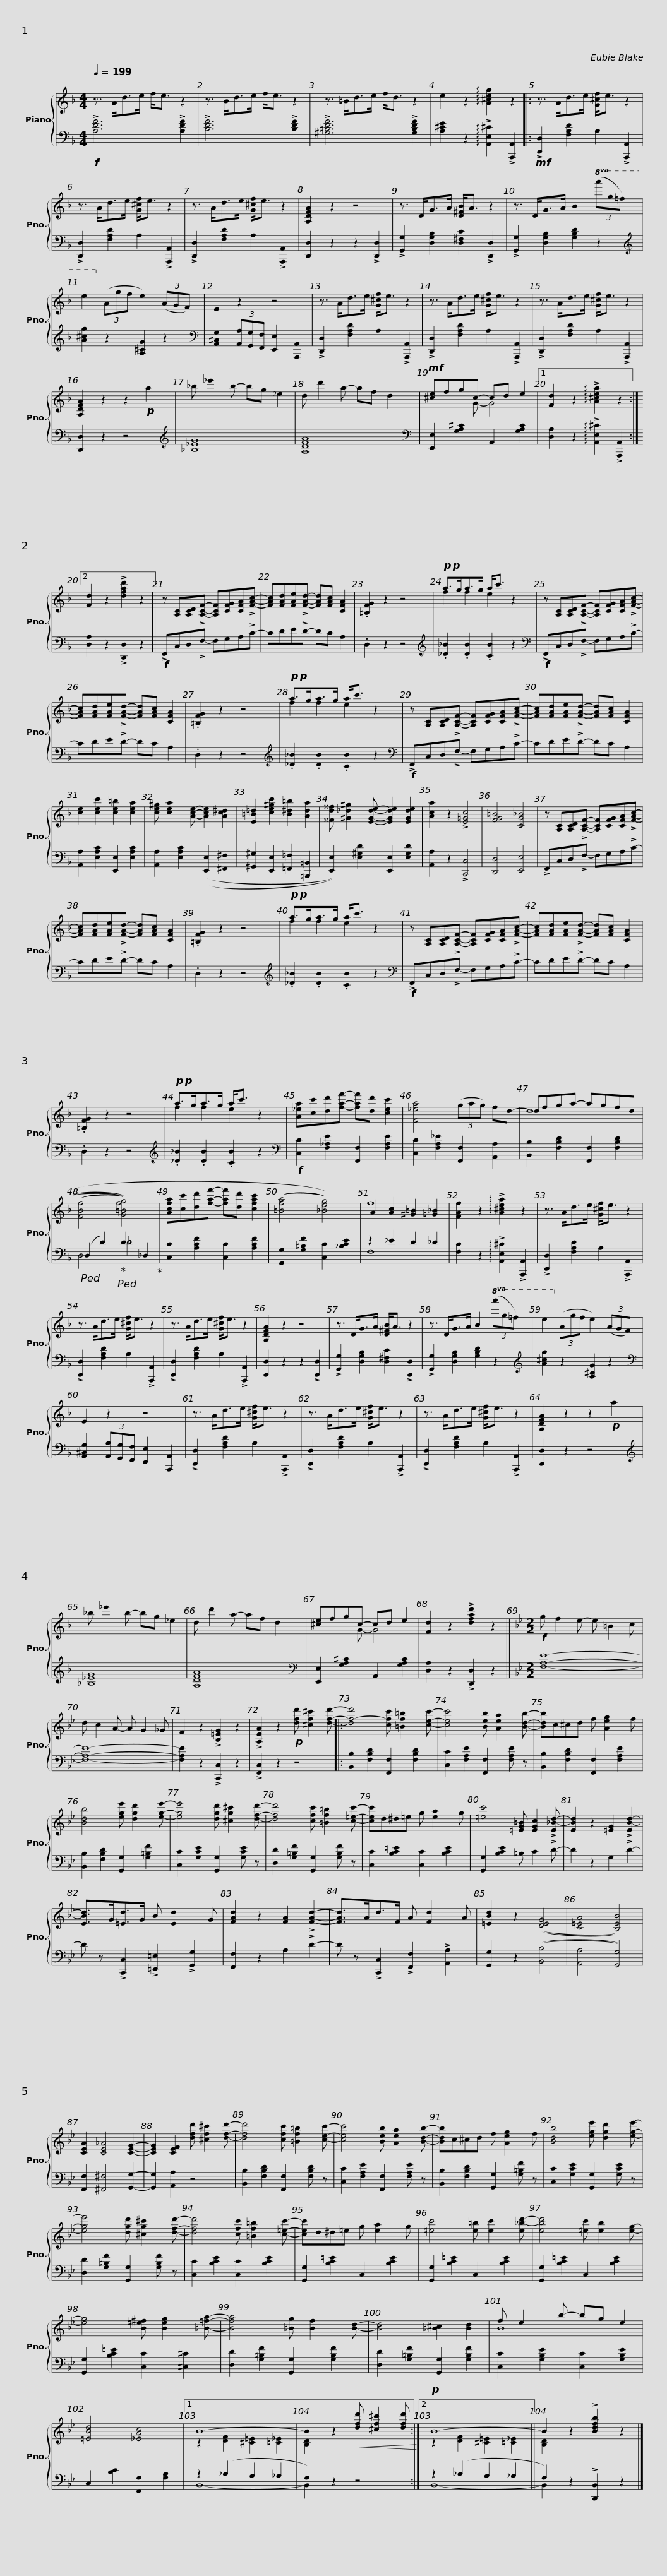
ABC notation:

X:1
%%score { ( 1 3 ) | ( 2 4 ) }
L:1/8
Q:1/4=199
M:4/4
I:linebreak $
K:F
V:1 treble
V:3 treble
V:2 bass
V:4 bass
V:1
 z3/2 A<de/ f<e z2 | z3/2 B<de/ f<e z2 | z3/2 =B<de/ f<d z2 | e2 z2 !arpeggio![A^cea]2 z2 |: z3/2 A<de/ [G^cf]<e z2 |$ %5
 z3/2 A<de/ [G^cf]<e z2 | z3/2 A<de/ [G^cf]<e z2 | [A,DFA]2 z2 z4 | z3/2 D<GA/ [D^FB]<A z2 | z3/2 D<GA/ B2!8va(! (3(a'g'=f') |$ %10
 e'2!8va)! (3(agf e2) (3(AGF) | E2 z2 z4 | z3/2 A<de/ [G^cf]<e z2 | z3/2 A<de/ [G^cf]<e z2 | z3/2 A<de/ [G^cf]<e z2 | %15
 [A,DFA]2 z2 z2!p! a2 |$ _b _e'2 b- bg _e2 | d d'2 a- af d2 |!mf! [^ce]fgc- cd e2 |1 [Fd]2 z2 !arpeggio!!>![A^cea]2 z2 :|2 %20
 [Fd]2 z2 !>![dfad']2 z2 ||$ z [A,C][A,CD]!>![A,CF]- [A,CF][CFG][CFA]!>![FAc]- | [FAc][FAd][FAe]!>![FAd]- [FAd][FAc] [CFA]2 | .[=B,FG]2 z2 z4 |!p!!p! a>ga>g a<c' z2 |$ %25
 z [A,C][A,CD]!>![A,CF]- [A,CF][CFG][CFA]!>![FAc]- | [FAc][FAd][FAe]!>![FAd]- [FAd][FAc] [CFA]2 | .[=B,FG]2 z2 z4 |!p!!p! a>ga>g a<c' z2 |$ z [A,C][A,CD]!>![A,CF]- [A,CF][CFG][CFA]!>![FAc]- | %30
 [FAc][FAd][FAe]!>![FAd]- [FAd][FAc] [CFA]2 | [ce]2 [cec']2 [ce=b]2 [cea]2 | [ce^g] [cea]2 [Ace]- [Ace]2 [Ac^d]2 | [E=B=d]2 [ce^gc']2 [B^d=b]2 [Ada]2 |$ [^^Fd^^f] [^G_d^g]2 [EGde]- [EGde]2 [EGde]2 | %35
 [Aca]2 z2 !>![E=Gc]4 | [FG=B]4 [CG_B]4 | z [A,C][A,CD]!>![A,CF]- [A,CF][CFG][CFA]!>![FAc]- | [FAc][FAd][FAe]!>![FAd]- [FAd][FAc] [CFA]2 | .[=B,FG]2 z2 z4 |$ %40
!p!!p! a>ga>g a<c' z2 | z [A,C][A,CD]!>![A,CF]- [A,CF][CFG][CFA]!>![FAc]- | [FAc][FAd][FAe]!>![FAd]- [FAd][FAc] [CFA]2 | .[=B,FG]2 z2 z4 |$!p!!p! a>ga>g a<c' z2 | %45
 [A_ea][cc'][dd'][faf']- [faf'][dd'] [cec']2 | [F_ea]4 (3(gag) fd- | dfga- agfd |$ (((([FBf]4 [G=Bfg]4)))) | [Acfa][cc'][dd'][faf']- [faf'][dd'] [cfac']2 | %50
 ((([=Bfa]4 [_Beg]4))) | A2 [Ac]2 [^G=B]2 [=G_B]2 | [FAf]2 z2 !arpeggio!!>![A^cea]2 z2 |$ z3/2 A<de/ [G^cf]<e z2 | z3/2 A<de/ [G^cf]<e z2 | %55
 z3/2 A<de/ [G^cf]<e z2 | [A,DFA]2 z2 z4 | z3/2 D<GA/ [D^FB]<A z2 |$ z3/2 D<GA/ B2!8va(! (3(a'g'=f') | e'2!8va)! (3(agf e2) (3(AGF) | %60
 E2 z2 z4 | z3/2 A<de/ [G^cf]<e z2 | z3/2 A<de/ [G^cf]<e z2 |$ z3/2 A<de/ [G^cf]<e z2 | [A,DFA]2 z2 z2!p! a2 | %65
 _b _e'2 b- bg _e2 | d d'2 a- af d2 | [^ce]fgc- cd e2 | [Fd]2 z2 !>![dfad']2 z2 ||$[K:Bb][M:2/2]!f! g f2 e- e =B2 c | %70
 d c2 A- A G2 _G | F2 z2 !>![B,=EG]2 z2 | !>![A,EA]2 z2!p! [dfd'] [^cf^c']2 [dfd']- |: [dfd']4- [cfc'] [=Bf=b]2 [cec']- | [cec']4 [Beb] [Aea]2 [Bdb]- |$ %75
 [Bdb]c^cd f [Aeg]2 f | [Bdb]4 [ege'] [dgd']2 [ege']- | [ege']4 [dgd'] [^cg^c']2 [dfd']- | [dfd']4 [cfc'] [=Bf=b]2 [c=ec']- | [cec']d^d=e g [ea]2 g |$ %80
 [=ec']4 [=EG=B] [EGc]2 !>![E_B-d-] | [EBd]2 z2 [=EG]2 !>![EB-d-]2 | [EBd]>G[=Ed]>G B [Ed]2 G | [FAd]2 z2 [FA]2 !>![FAd]2- | [FAd]>Ad>F A [Fd]2 A | %85
 [=EBd]2 z2 (([DEG]4 |$ [C=EA]4 [B,EB]4)) | [CEA]2 [CE_A]4 [CEG]2- | [CEG]2 [CEF]2 [dfd'] [^cf^c']2 [dfd']- | [dfd']4 [cfc'] [=Bf=b]2 [cec']- | %90
 [cec']4 [Beb] [Aea]2 [Bdb]- | [Bdb]c^cd f [Aeg]2 f |$ [Bdb]4 [ege'] [dgd']2 [ege']- | [ege']4 [dgd'] [^cg^c']2 [dfd']- | [dfd']4 [cfc'] [=Bf=b]2 [c=ec']- | %95
 [cec']d^d=e g [ea]2 g | [=ec']4 [e=b] [ec']2 [e_b-d'-] |$ [ebd']4 [=ec'] [eb]2 [eg]- | [eg]4 [B=e^f] [Beg]2 [=B=fa]- | [Bfa]4 [=Bg] [Bf]2 [Bd]- | %100
 [Bd]4 [=B^c]2 [Bd]2 | f e2 b- bg e2 | [=EBd]4 [_EAc]4 |1$ B8- | B2 z2!<(! [dfd'] [^cf^c']2 [dfd']!<)! :|2 %105
!p! B8- || B2 z2 !>![Bdfb]2 z2 |] %107
V:2
!f! !>![A,DF]6 !>![A,DF]2 | !>![B,DF]6 !>![B,DF]2 | !>![^G,=B,DF]6 !>![G,B,DF]2 | [A,^CE]2 z2 !arpeggio!!>![A,,E,^C]2 !>![A,,,A,,]2 |:!mf! !>![D,,D,]2 [F,A,D]2 A,2 !>![A,,,A,,]2 |$ %5
 !>![D,,D,]2 [F,A,D]2 A,2 !>![A,,,A,,]2 | !>![D,,D,]2 [F,A,D]2 A,2 !>![A,,,A,,]2 | [D,,D,]2 z2 z2 !>![D,,D,]2 | !>![G,,G,]2 [D,G,B,]2 [D,^F,C]2 !>![D,,D,]2 | !>![G,,G,]2 [D,G,B,]2 [G,B,D]2 z2 |$ %10
[K:treble] [A^cg]2 z2 [A,^CG]2 z2 |[K:bass] [A,,^C,G,]2 (3[A,,A,][G,,G,][F,,F,] [E,,E,]2 [A,,,A,,]2 | !>![D,,D,]2 [F,A,D]2 A,2 !>![A,,,A,,]2 | !>![D,,D,]2 [F,A,D]2 A,2 !>![A,,,A,,]2 | !>![D,,D,]2 [F,A,D]2 A,2 !>![A,,,A,,]2 | %15
 [D,,D,]2 z2 z4 |$[K:treble] [_B,_EG]8 | [A,DFA]8 |[K:bass] [E,,E,]2 [G,A,^C]2 A,,2 [G,A,C]2 |1 [D,A,]2 z2 !arpeggio!!>![A,,E,^C]2 !>![A,,,A,,]2 :|2 %20
 [D,A,]2 z2 !>![D,,D,]2 z2 ||$!f! !>!F,,C,D,!>!F,- F,G,A,!>!C- | CDE!>!D- DC A,2 | .D,2 z2 z4 |[K:treble] .[_D_B]2 .[DB]2 .[CB]2 z2 |$ %25
[K:bass]!f! !>!F,,C,D,!>!F,- F,G,A,!>!C- | CDE!>!D- DC A,2 | .D,2 z2 z4 |[K:treble] .[_D_B]2 .[DB]2 .[CB]2 z2 |$[K:bass]!f! !>!F,,C,D,!>!F,- F,G,A,!>!C- | %30
 CDE!>!D- DC A,2 | [A,,A,]2 [E,A,C]2 [E,,E,]2 [E,A,C]2 | [A,,A,]2 [E,A,C]2 (([E,,E,]2 [^F,,^F,]2 | [^G,,^G,]2 [E,,E,]2 [=F,,=F,]2 [=B,,,=B,,]2 |$ [E,,E,]2)) [E,^G,D]2 [E,,E,]2 [E,G,D]2 | %35
 [A,,A,]2 z2 !>![C,,C,]4 | [D,,D,]4 [E,,E,]4 | !>!F,,C,D,!>!F,- F,G,A,!>!C- | CDE!>!D- DC A,2 | .D,2 z2 z4 |$ %40
[K:treble] .[_D_B]2 .[DB]2 .[CB]2 z2 |[K:bass]!f! !>!F,,C,D,!>!F,- F,G,A,!>!C- | CDE!>!D- DC A,2 | .D,2 z2 z4 |$[K:treble] .[_D_B]2 .[DB]2 .[CB]2 z2 | %45
[K:bass]!f! [C,C]2 [F,_A,E]2 [F,,F,]2 [F,A,E]2 | [C,C]2 [F,A,_E]2 [F,,F,]2 [A,,A,]2 | [B,,B,]2 [F,B,D]2 [F,,F,]2 [F,B,D]2 |$!ped! (D,2 D2)!ped-up!!ped! D2 _D,2!ped-up! | [C,C]2 [A,CF]2 [C,C]2 [A,CF]2 | %50
 [G,,G,]2 [G,=B,F]2 [C,C]2 [_B,CE]2 | z2 _E2 D2 _D2 | [F,C]2 z2 !arpeggio!!>![A,,E,^C]2 !>![A,,,A,,]2 |$ !>![D,,D,]2 [F,A,D]2 A,2 !>![A,,,A,,]2 | !>![D,,D,]2 [F,A,D]2 A,2 !>![A,,,A,,]2 | %55
 !>![D,,D,]2 [F,A,D]2 A,2 !>![A,,,A,,]2 | [D,,D,]2 z2 z2 !>![D,,D,]2 | !>![G,,G,]2 [D,G,B,]2 [D,^F,C]2 !>![D,,D,]2 |$ !>![G,,G,]2 [D,G,B,]2 [G,B,D]2 z2 |[K:treble] [A^cg]2 z2 [A,^CG]2 z2 | %60
[K:bass] [A,,^C,G,]2 (3[A,,A,][G,,G,][F,,F,] [E,,E,]2 [A,,,A,,]2 | !>![D,,D,]2 [F,A,D]2 A,2 !>![A,,,A,,]2 | !>![D,,D,]2 [F,A,D]2 A,2 !>![A,,,A,,]2 |$ !>![D,,D,]2 [F,A,D]2 A,2 !>![A,,,A,,]2 | [D,,D,]2 z2 z4 | %65
[K:treble] [_B,_EG]8 | [A,DFA]8 |[K:bass] [E,,E,]2 [G,A,^C]2 A,,2 [G,A,C]2 | [D,A,]2 z2 !>![D,,D,]2 z2 ||$[K:Bb][M:2/2] [F,A,E]8- | %70
 [F,A,E]8- | [F,A,E]2 z2 !>![C,,C,]2 z2 | !>![F,,C,]2 z2 z4 |: [B,,B,]2 [F,B,D]2 [F,,F,]2 [F,B,D]2 | [C,C]2 [F,A,E]2 [F,,F,]2 [F,A,E] z |$ %75
 [B,,B,]2 [F,B,D]2 [F,,F,]2 [F,A,E]2 | [B,,B,]2 [F,B,D]2 [G,,G,]2 [G,=B,F]2 | [C,C]2 [G,CE]2 [G,,G,]2 [G,CE] z | [D,D]2 [G,=B,F]2 [G,,G,]2 [G,B,F] z | [C,C]2 [B,C=E]2 [C,C]2 [B,CE]2 |$ %80
 [G,,G,]2 [B,CE]2 =B, C2 !>!D- | D2 z2 G,2 !>!D2- | D z !>![C,,C,]2 !>![=E,,=E,]2 !>![G,,G,]2 | [F,,F,]2 z2 A,2 !>!D2- | D z !>![C,,C,]2 !>![F,,F,]2 !>![A,,A,]2 | %85
 [G,,G,]2 z2 (([B,,B,]4 |$ [A,,A,]4 [G,,G,]4)) | [F,,F,]2 [^F,,^F,]4 [G,,G,]2- | [G,,G,]2 [A,,A,]2 z4 | [B,,B,]2 [F,B,D]2 [F,,F,]2 [F,B,D] z | %90
 [C,C]2 [F,A,E]2 [F,,F,]2 [F,A,E] z | [B,,B,]2 [F,B,D]2 [G,,G,]2 [G,=B,F] z |$ [C,C]2 [G,CE]2 [G,,G,]2 [G,CE] z | [D,D]2 [G,=B,F]2 [G,,G,]2 [G,B,F] z | [C,C]2 [B,CE]2 [C,C]2 [B,CE]2 | %95
 [G,,G,]2 [B,C=E]2 C,2 [B,CE]2 | [G,,G,]2 [B,C=E]2 C,2 [B,CE]2 |$ [G,,G,]2 [B,C=E]2 C,2 [B,CE]2 | [G,,G,]2 [B,C=E]2 [C,C]2 [^C,^C]2 | [D,D]2 [G,=B,F]2 [G,,G,]2 [G,B,F]2 | %100
 [D,D]2 [G,=B,F]2 [G,,G,]2 [G,B,F]2 | [C,C]2 [G,B,E]2 [C,C]2 [G,B,E]2 | C,2 [B,C]2 [F,,F,]2 [F,A,]2 |1$ z2 (_A,2 G,2 _G,2 | F,2) z2 z4 :|2 %105
 z2 (_A,2 G,2 _G,2 || F,2) z2 !>![B,,,B,,]2 z2 |] %107
V:3
 x8 | x8 | x8 | x8 |: x8 |$ %5
 x8 | x8 | x8 | x8 | x6!8va(! x2 |$ %10
 x2!8va)! x6 | x8 | x8 | x8 | x8 | %15
 x8 |$ x8 | x8 | x x x G- G4 |1 x8 :|2 %20
 x8 ||$ x8 | x8 | x8 | f2 f2 e2 z2 |$ %25
 x8 | x8 | x8 | f2 f2 e2 z2 |$ x8 | %30
 x8 | x8 | x8 | x8 |$ x8 | %35
 x8 | x8 | x8 | x8 | x8 |$ %40
 f2 f2 e2 z2 | x8 | x8 | x8 |$ f2 f2 e2 z2 | %45
 x8 | x8 | d8 |$ x8 | x8 | %50
 x8 | f8- | x8 |$ x8 | x8 | %55
 x8 | x8 | x8 |$ x6!8va(! x2 | x2!8va)! x6 | %60
 x8 | x8 | x8 |$ x8 | x8 | %65
 x8 | x8 | x x x G- G4 | x8 ||$[K:Bb][M:2/2] x8 | %70
 x8 | x8 | x8 |: x8 | x8 |$ %75
 x8 | x8 | x8 | x8 | x8 |$ %80
 x8 | x8 | x8 | x8 | x8 | %85
 x8 |$ x8 | x8 | x8 | x8 | %90
 x8 | x8 |$ x8 | x8 | x8 | %95
 x8 | x8 |$ x8 | x8 | x8 | %100
 x8 | B8 | x8 |1$ z2 [DF]2 [^C=E]2 [=C_E]2 | [B,D]2 x2 x4 :|2 %105
 z2 [DF]2 [^C=E]2 [=C_E]2 || [B,D]2 x6 |] %107
V:4
 x8 | x8 | x8 | x8 |: x8 |$ %5
 x8 | x8 | x8 | x8 | x8 |$ %10
[K:treble] x8 |[K:bass] x8 | x8 | x8 | x8 | %15
 x8 |$[K:treble] x8 | x8 |[K:bass] x8 |1 x8 :|2 %20
 x8 ||$ x8 | x8 | x8 |[K:treble] x8 |$ %25
[K:bass] x8 | x8 | x8 |[K:treble] x8 |$[K:bass] x8 | %30
 x8 | x8 | x8 | x8 |$ x8 | %35
 x8 | x8 | x8 | x8 | x8 |$ %40
[K:treble] x8 |[K:bass] x8 | x8 | x8 |$[K:treble] x8 | %45
[K:bass] x8 | x8 | x8 |$ D,4 _D4 | x8 | %50
 x8 | F,8- | x8 |$ x8 | x8 | %55
 x8 | x8 | x8 |$ x8 |[K:treble] x8 | %60
[K:bass] x8 | x8 | x8 |$ x8 | x8 | %65
[K:treble] x8 | x8 |[K:bass] x8 | x8 ||$[K:Bb][M:2/2] x8 | %70
 x8 | x8 | x8 |: x8 | x8 |$ %75
 x8 | x8 | x8 | x8 | x8 |$ %80
 x8 | x8 | x8 | x8 | x8 | %85
 x8 |$ x8 | x8 | x8 | x8 | %90
 x8 | x8 |$ x8 | x8 | x8 | %95
 x8 | x8 |$ x8 | x8 | x8 | %100
 x8 | x8 | x8 |1$ B,,8- | B,,2 x2 x4 :|2 %105
 B,,8- || B,,2 x2 x4 |] %107
